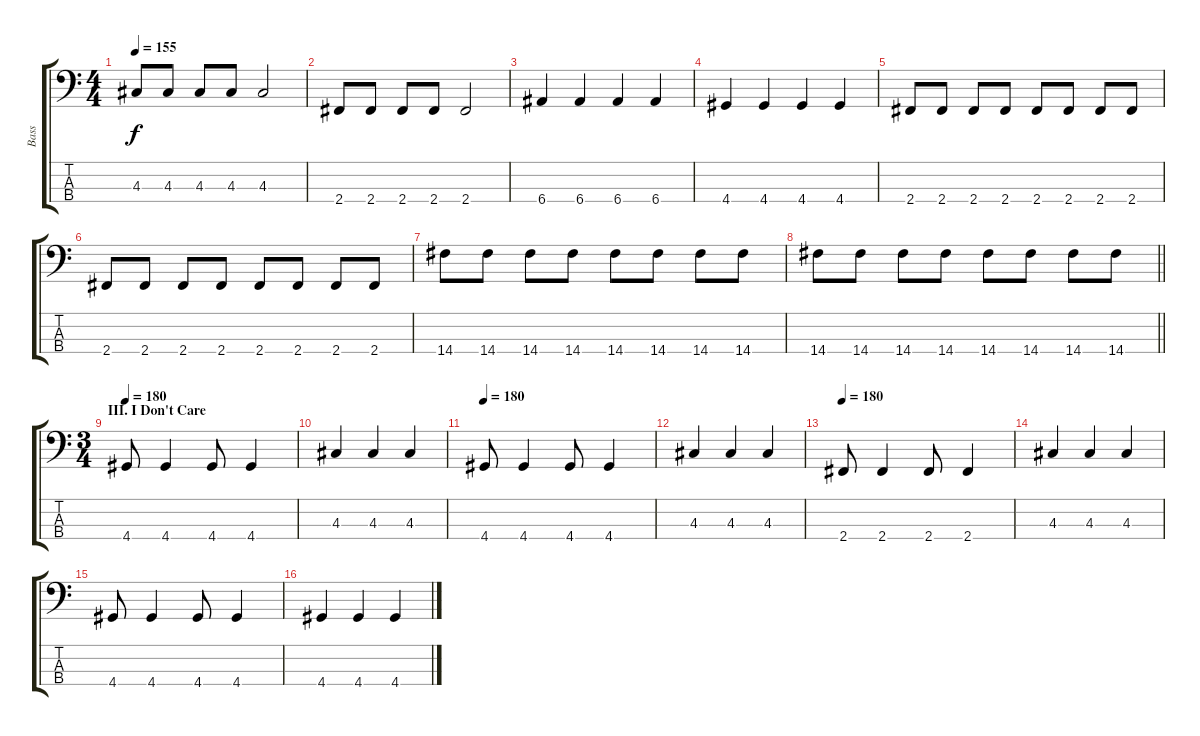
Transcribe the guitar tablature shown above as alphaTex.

\track ("Bass" "Bass") {instrument electricbasspick}
\staff {score tabs}
\tuning (G2 D2 A1 E1) {hide}
\ts (4 4)
\tempo 155
\clef f4
\ks c
4.3.8{dy f} 4.3.8 4.3.8 4.3.8 4.3.2 |
2.4.8 2.4.8 2.4.8 2.4.8 2.4.2 |
6.4.4 6.4.4 6.4.4 6.4.4 |
4.4.4 4.4.4 4.4.4 4.4.4 |
2.4.8 2.4.8 2.4.8{txt ""} 2.4.8 2.4.8 2.4.8 2.4.8 2.4.8 |
2.4.8 2.4.8 2.4.8 2.4.8 2.4.8 2.4.8 2.4.8 2.4.8 |
14.4.8 14.4.8 14.4.8 14.4.8 14.4.8 14.4.8 14.4.8 14.4.8 |
\barLineRight lightlight
14.4.8 14.4.8 14.4.8 14.4.8 14.4.8 14.4.8 14.4.8 14.4.8 |
\ts (3 4)
\section ("" "III. I Don't Care")
\tempo 180
4.4.8 4.4.4 4.4.8 4.4.4 |
4.3.4 4.3.4 4.3.4 |
\tempo 180
4.4.8 4.4.4 4.4.8 4.4.4 |
4.3.4 4.3.4 4.3.4 |
\tempo 180
2.4.8 2.4.4 2.4.8 2.4.4 |
4.3.4 4.3.4 4.3.4 |
4.4.8 4.4.4 4.4.8 4.4.4 |
4.4.4 4.4.4 4.4.4
